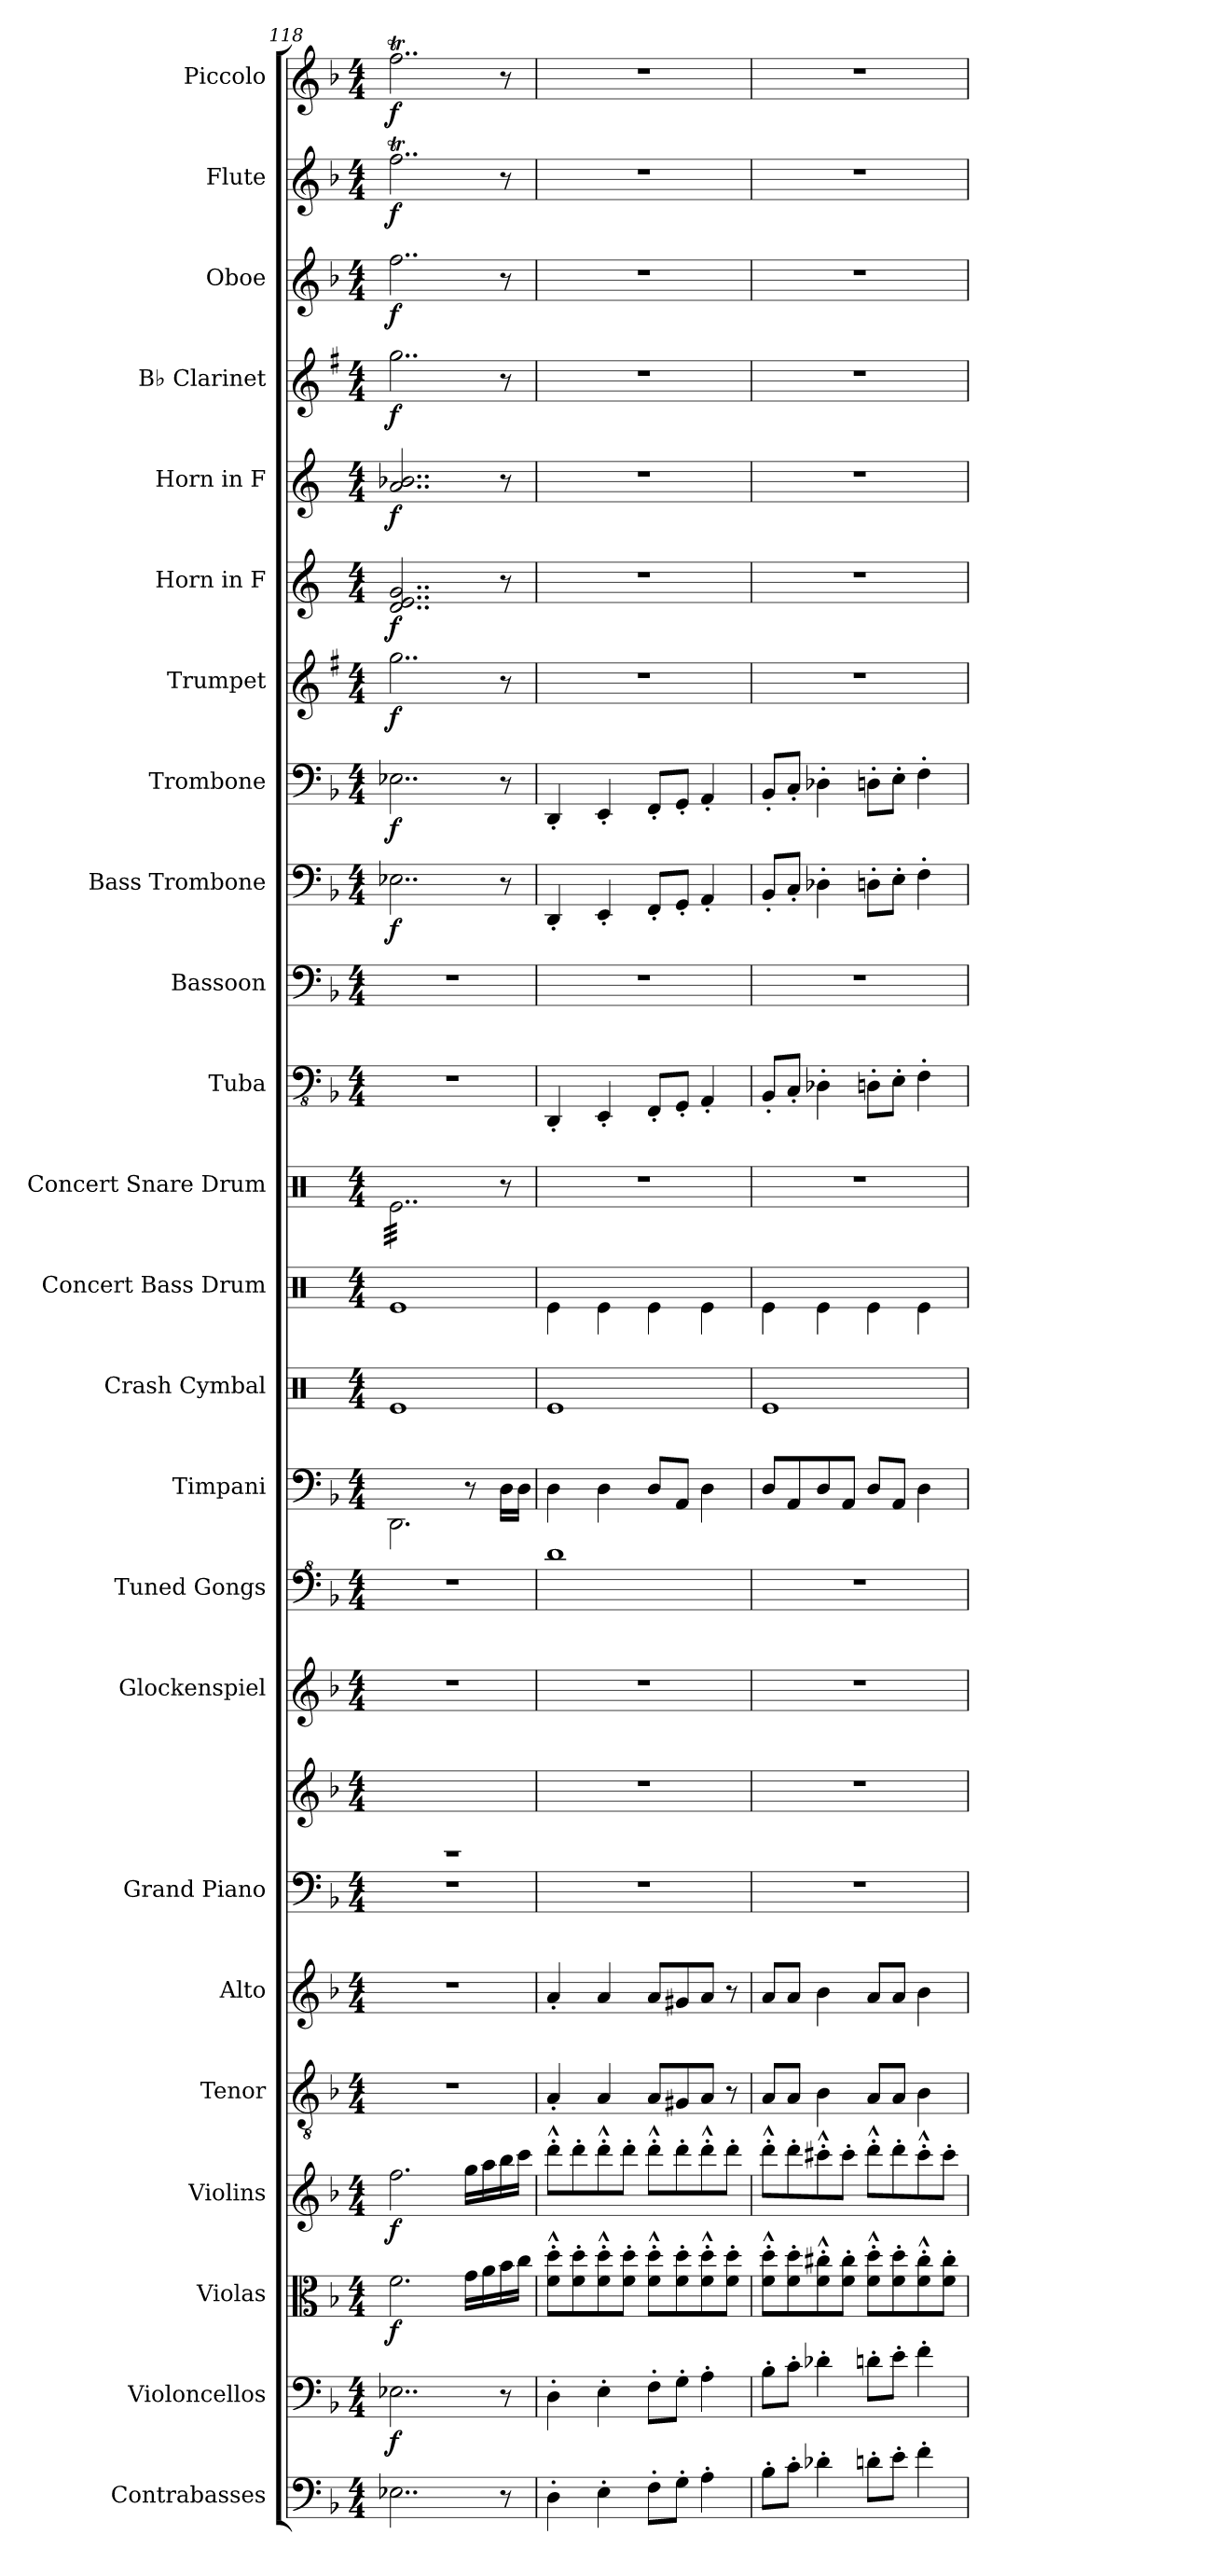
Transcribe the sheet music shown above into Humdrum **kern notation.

**kern	**kern	**dynam	**kern	**dynam	**kern	**dynam	**kern	**kern	**kern	**kern	**kern	**kern	**kern	**kern	**kern	**kern	**kern	**kern	**kern	**dynam	**kern	**dynam	**kern	**dynam	**kern	**dynam	**kern	**dynam	**kern	**dynam	**kern	**dynam	**kern	**dynam	**kern	**dynam
*part24	*part23	*part23	*part22	*part22	*part21	*part21	*part20	*part19	*part18	*part18	*part17	*part16	*part15	*part14	*part13	*part12	*part11	*part10	*part9	*part9	*part8	*part8	*part7	*part7	*part6	*part6	*part5	*part5	*part4	*part4	*part3	*part3	*part2	*part2	*part1	*part1
*staff25	*staff24	*staff24	*staff23	*staff23	*staff22	*staff22	*staff21	*staff20	*staff19	*staff18	*staff17	*staff16	*staff15	*staff14	*staff13	*staff12	*staff11	*staff10	*staff9	*staff9	*staff8	*staff8	*staff7	*staff7	*staff6	*staff6	*staff5	*staff5	*staff4	*staff4	*staff3	*staff3	*staff2	*staff2	*staff1	*staff1
*I"Contrabasses	*I"Violoncellos	*	*I"Violas	*	*I"Violins	*	*I"Tenor	*I"Alto	*I"Grand Piano	*	*I"Glockenspiel	*I"Tuned Gongs	*I"Timpani	*I"Crash Cymbal	*I"Concert Bass Drum	*I"Concert Snare Drum	*I"Tuba	*I"Bassoon	*I"Bass Trombone	*	*I"Trombone	*	*I"Trumpet	*	*I"Horn in F	*	*I"Horn in F	*	*I"B♭ Clarinet	*	*I"Oboe	*	*I"Flute	*	*I"Piccolo	*
*I'Cbs.	*I'Vcs.	*	*I'Vlas.	*	*I'Vlns.	*	*I'T.	*I'A.	*I'Pno.	*	*I'Glock.	*I'Td. Gon.	*I'Timp.	*I'Cr. Cym.	*I'Con. BD	*I'Con. Sn.	*I'Tba.	*I'Bsn.	*I'B. Tbn.	*	*I'Tbn.	*	*I'Tpt.	*	*	*	*	*	*I'B♭ Cl.	*	*I'Ob.	*	*I'Fl.	*	*I'Picc.	*
*clefF4	*clefF4	*	*clefC3	*	*clefG2	*	*clefGv2	*clefG2	*clefF4	*clefG2	*clefG2	*clefF^4	*clefF4	*clefX	*clefX	*clefX	*clefFv4	*clefF4	*clefF4	*	*clefF4	*	*clefG2	*	*clefG2	*	*clefG2	*	*clefG2	*	*clefG2	*	*clefG2	*	*clefG2	*
*ITrd7c12	*	*	*	*	*	*	*	*	*	*	*ITrd-14c-24	*	*	*	*	*	*	*	*	*	*	*	*ITrd1c2	*	*ITrd4c7	*	*ITrd4c7	*	*ITrd1c2	*	*	*	*	*	*ITrd-7c-12	*
*k[b-]	*k[b-]	*	*k[b-]	*	*k[b-]	*	*k[b-]	*k[b-]	*k[b-]	*k[b-]	*k[b-]	*k[b-]	*k[b-]	*k[]	*k[]	*k[]	*k[b-]	*k[b-]	*k[b-]	*	*k[b-]	*	*k[b-]	*	*k[b-]	*	*k[b-]	*	*k[b-]	*	*k[b-]	*	*k[b-]	*	*k[b-]	*
*M4/4	*M4/4	*	*M4/4	*	*M4/4	*	*M4/4	*M4/4	*M4/4	*M4/4	*M4/4	*M4/4	*M4/4	*M4/4	*M4/4	*M4/4	*M4/4	*M4/4	*M4/4	*	*M4/4	*	*M4/4	*	*M4/4	*	*M4/4	*	*M4/4	*	*M4/4	*	*M4/4	*	*M4/4	*
=118	=118	=118	=118	=118	=118	=118	=118	=118	=118	=118	=118	=118	=118	=118	=118	=118	=118	=118	=118	=118	=118	=118	=118	=118	=118	=118	=118	=118	=118	=118	=118	=118	=118	=118	=118	=118
!	!	!LO:DY:b	!	!LO:DY:b	!	!LO:DY:b	!	!	!	!	!	!	!	!	!	!	!	!	!	!LO:DY:b	!	!LO:DY:b	!	!LO:DY:b	!	!LO:DY:b	!	!LO:DY:b	!	!LO:DY:b	!	!LO:DY:b	!	!LO:DY:b	!	!LO:DY:b
*	*	*	*	*	*	*	*	*	*	*	*	*	*	*	*	*tremolo	*	*	*	*	*	*	*	*	*	*	*	*	*	*	*	*	*	*	*	*
2..EE-X\	2..E-X\	f	2.f\	f	2.ff\	f	1r	1r	1r	1rD	1r	1r	2.DD\	1Re	1Re	32Re\LLL	1r	1r	2..E-X\	f	2..E-X\	f	2..ff\	f	2..G/ 2..A/ 2..c/	f	2..d/ 2..e-X/	f	2..ff\	f	2..ff\	f	2..ffT\	f	2..fffT\	f
.	.	.	.	.	.	.	.	.	.	.	.	.	.	.	.	32Re\	.	.	.	.	.	.	.	.	.	.	.	.	.	.	.	.	.	.	.	.
.	.	.	.	.	.	.	.	.	.	.	.	.	.	.	.	32Re\	.	.	.	.	.	.	.	.	.	.	.	.	.	.	.	.	.	.	.	.
.	.	.	.	.	.	.	.	.	.	.	.	.	.	.	.	32Re\	.	.	.	.	.	.	.	.	.	.	.	.	.	.	.	.	.	.	.	.
.	.	.	.	.	.	.	.	.	.	.	.	.	.	.	.	32Re\	.	.	.	.	.	.	.	.	.	.	.	.	.	.	.	.	.	.	.	.
.	.	.	.	.	.	.	.	.	.	.	.	.	.	.	.	32Re\	.	.	.	.	.	.	.	.	.	.	.	.	.	.	.	.	.	.	.	.
.	.	.	.	.	.	.	.	.	.	.	.	.	.	.	.	32Re\	.	.	.	.	.	.	.	.	.	.	.	.	.	.	.	.	.	.	.	.
.	.	.	.	.	.	.	.	.	.	.	.	.	.	.	.	32Re\	.	.	.	.	.	.	.	.	.	.	.	.	.	.	.	.	.	.	.	.
.	.	.	.	.	.	.	.	.	.	.	.	.	.	.	.	32Re\	.	.	.	.	.	.	.	.	.	.	.	.	.	.	.	.	.	.	.	.
.	.	.	.	.	.	.	.	.	.	.	.	.	.	.	.	32Re\	.	.	.	.	.	.	.	.	.	.	.	.	.	.	.	.	.	.	.	.
.	.	.	.	.	.	.	.	.	.	.	.	.	.	.	.	32Re\	.	.	.	.	.	.	.	.	.	.	.	.	.	.	.	.	.	.	.	.
.	.	.	.	.	.	.	.	.	.	.	.	.	.	.	.	32Re\	.	.	.	.	.	.	.	.	.	.	.	.	.	.	.	.	.	.	.	.
.	.	.	.	.	.	.	.	.	.	.	.	.	.	.	.	32Re\	.	.	.	.	.	.	.	.	.	.	.	.	.	.	.	.	.	.	.	.
.	.	.	.	.	.	.	.	.	.	.	.	.	.	.	.	32Re\	.	.	.	.	.	.	.	.	.	.	.	.	.	.	.	.	.	.	.	.
.	.	.	.	.	.	.	.	.	.	.	.	.	.	.	.	32Re\	.	.	.	.	.	.	.	.	.	.	.	.	.	.	.	.	.	.	.	.
.	.	.	.	.	.	.	.	.	.	.	.	.	.	.	.	32Re\	.	.	.	.	.	.	.	.	.	.	.	.	.	.	.	.	.	.	.	.
.	.	.	.	.	.	.	.	.	.	.	.	.	.	.	.	32Re\	.	.	.	.	.	.	.	.	.	.	.	.	.	.	.	.	.	.	.	.
.	.	.	.	.	.	.	.	.	.	.	.	.	.	.	.	32Re\	.	.	.	.	.	.	.	.	.	.	.	.	.	.	.	.	.	.	.	.
.	.	.	.	.	.	.	.	.	.	.	.	.	.	.	.	32Re\	.	.	.	.	.	.	.	.	.	.	.	.	.	.	.	.	.	.	.	.
.	.	.	.	.	.	.	.	.	.	.	.	.	.	.	.	32Re\	.	.	.	.	.	.	.	.	.	.	.	.	.	.	.	.	.	.	.	.
.	.	.	.	.	.	.	.	.	.	.	.	.	.	.	.	32Re\	.	.	.	.	.	.	.	.	.	.	.	.	.	.	.	.	.	.	.	.
.	.	.	.	.	.	.	.	.	.	.	.	.	.	.	.	32Re\	.	.	.	.	.	.	.	.	.	.	.	.	.	.	.	.	.	.	.	.
.	.	.	.	.	.	.	.	.	.	.	.	.	.	.	.	32Re\	.	.	.	.	.	.	.	.	.	.	.	.	.	.	.	.	.	.	.	.
.	.	.	.	.	.	.	.	.	.	.	.	.	.	.	.	32Re\	.	.	.	.	.	.	.	.	.	.	.	.	.	.	.	.	.	.	.	.
.	.	.	16g\LL	.	16gg\LL	.	.	.	.	.	.	.	8r	.	.	32Re\	.	.	.	.	.	.	.	.	.	.	.	.	.	.	.	.	.	.	.	.
.	.	.	.	.	.	.	.	.	.	.	.	.	.	.	.	32Re\	.	.	.	.	.	.	.	.	.	.	.	.	.	.	.	.	.	.	.	.
.	.	.	16a\	.	16aa\	.	.	.	.	.	.	.	.	.	.	32Re\	.	.	.	.	.	.	.	.	.	.	.	.	.	.	.	.	.	.	.	.
.	.	.	.	.	.	.	.	.	.	.	.	.	.	.	.	32Re\JJJ	.	.	.	.	.	.	.	.	.	.	.	.	.	.	.	.	.	.	.	.
*	*	*	*	*	*	*	*	*	*	*	*	*	*	*	*	*Xtremolo	*	*	*	*	*	*	*	*	*	*	*	*	*	*	*	*	*	*	*	*
8r	8r	.	16b-\	.	16bb-\	.	.	.	.	.	.	.	16D\LL	.	.	8r	.	.	8r	.	8r	.	8r	.	8r	.	8r	.	8r	.	8r	.	8r	.	8r	.
.	.	.	16cc\JJ	.	16ccc\JJ	.	.	.	.	.	.	.	16D\JJ	.	.	.	.	.	.	.	.	.	.	.	.	.	.	.	.	.	.	.	.	.	.	.
!!LO:PB:g=z
=119	=119	=119	=119	=119	=119	=119	=119	=119	=119	=119	=119	=119	=119	=119	=119	=119	=119	=119	=119	=119	=119	=119	=119	=119	=119	=119	=119	=119	=119	=119	=119	=119	=119	=119	=119	=119
4DD'\	4D'\	.	8f\'^^ 8dd\'^^L	.	8ddd'^^\L	.	4A'/	4a'/	1r	1r	1r	1dd	4D\	1Re	4Re\	1r	4DDD'/	1r	4DD'/	.	4DD'/	.	1r	.	1r	.	1r	.	1r	.	1r	.	1r	.	1r	.
.	.	.	8f\' 8dd\'	.	8ddd'\	.	.	.	.	.	.	.	.	.	.	.	.	.	.	.	.	.	.	.	.	.	.	.	.	.	.	.	.	.	.	.
4EE'\	4E'\	.	8f\'^^ 8dd\'^^	.	8ddd'^^\	.	4A/	4a/	.	.	.	.	4D\	.	4Re\	.	4EEE'/	.	4EE'/	.	4EE'/	.	.	.	.	.	.	.	.	.	.	.	.	.	.	.
.	.	.	8f\' 8dd\'J	.	8ddd'\J	.	.	.	.	.	.	.	.	.	.	.	.	.	.	.	.	.	.	.	.	.	.	.	.	.	.	.	.	.	.	.
8FF'\L	8F'\L	.	8f\'^^ 8dd\'^^L	.	8ddd'^^\L	.	8A/L	8a/L	.	.	.	.	8D/L	.	4Re\	.	8FFF'/L	.	8FF'/L	.	8FF'/L	.	.	.	.	.	.	.	.	.	.	.	.	.	.	.
8GG'\J	8G'\J	.	8f\' 8dd\'	.	8ddd'\	.	8G#X/	8g#X/	.	.	.	.	8AA/J	.	.	.	8GGG'/J	.	8GG'/J	.	8GG'/J	.	.	.	.	.	.	.	.	.	.	.	.	.	.	.
4AA'\	4A'\	.	8f\'^^ 8dd\'^^	.	8ddd'^^\	.	8A/J	8a/J	.	.	.	.	4D\	.	4Re\	.	4AAA'/	.	4AA'/	.	4AA'/	.	.	.	.	.	.	.	.	.	.	.	.	.	.	.
.	.	.	8f\' 8dd\'J	.	8ddd'\J	.	8r	8r	.	.	.	.	.	.	.	.	.	.	.	.	.	.	.	.	.	.	.	.	.	.	.	.	.	.	.	.
=120	=120	=120	=120	=120	=120	=120	=120	=120	=120	=120	=120	=120	=120	=120	=120	=120	=120	=120	=120	=120	=120	=120	=120	=120	=120	=120	=120	=120	=120	=120	=120	=120	=120	=120	=120	=120
8BB-'\L	8B-'\L	.	8f\'^^ 8dd\'^^L	.	8ddd'^^\L	.	8A/L	8a/L	1r	1r	1r	1r	8D/L	1Re	4Re\	1r	8BBB-'/L	1r	8BB-'/L	.	8BB-'/L	.	1r	.	1r	.	1r	.	1r	.	1r	.	1r	.	1r	.
8C'\J	8c'\J	.	8f\' 8dd\'	.	8ddd'\	.	8A/J	8a/J	.	.	.	.	8AA/	.	.	.	8CC'/J	.	8C'/J	.	8C'/J	.	.	.	.	.	.	.	.	.	.	.	.	.	.	.
4D-X'\	4d-X'\	.	8f\'^^ 8cc#X\'^^	.	8ccc#X'^^\	.	4B-\	4b-\	.	.	.	.	8D/	.	4Re\	.	4DD-X'\	.	4D-X'\	.	4D-X'\	.	.	.	.	.	.	.	.	.	.	.	.	.	.	.
.	.	.	8f\' 8cc#\'J	.	8ccc#'\J	.	.	.	.	.	.	.	8AA/J	.	.	.	.	.	.	.	.	.	.	.	.	.	.	.	.	.	.	.	.	.	.	.
8Dn'\L	8dn'\L	.	8f\'^^ 8dd\'^^L	.	8ddd'^^\L	.	8A/L	8a/L	.	.	.	.	8D/L	.	4Re\	.	8DDn'\L	.	8Dn'\L	.	8Dn'\L	.	.	.	.	.	.	.	.	.	.	.	.	.	.	.
8E'\J	8e'\J	.	8f\' 8dd\'	.	8ddd'\	.	8A/J	8a/J	.	.	.	.	8AA/J	.	.	.	8EE'\J	.	8E'\J	.	8E'\J	.	.	.	.	.	.	.	.	.	.	.	.	.	.	.
4F'\	4f'\	.	8f\'^^ 8cc#\'^^	.	8ccc#'^^\	.	4B-\	4b-\	.	.	.	.	4D\	.	4Re\	.	4FF'\	.	4F'\	.	4F'\	.	.	.	.	.	.	.	.	.	.	.	.	.	.	.
.	.	.	8f\' 8cc#\'J	.	8ccc#'\J	.	.	.	.	.	.	.	.	.	.	.	.	.	.	.	.	.	.	.	.	.	.	.	.	.	.	.	.	.	.	.
=	=	=	=	=	=	=	=	=	=	=	=	=	=	=	=	=	=	=	=	=	=	=	=	=	=	=	=	=	=	=	=	=	=	=	=	=
*-	*-	*-	*-	*-	*-	*-	*-	*-	*-	*-	*-	*-	*-	*-	*-	*-	*-	*-	*-	*-	*-	*-	*-	*-	*-	*-	*-	*-	*-	*-	*-	*-	*-	*-	*-	*-
